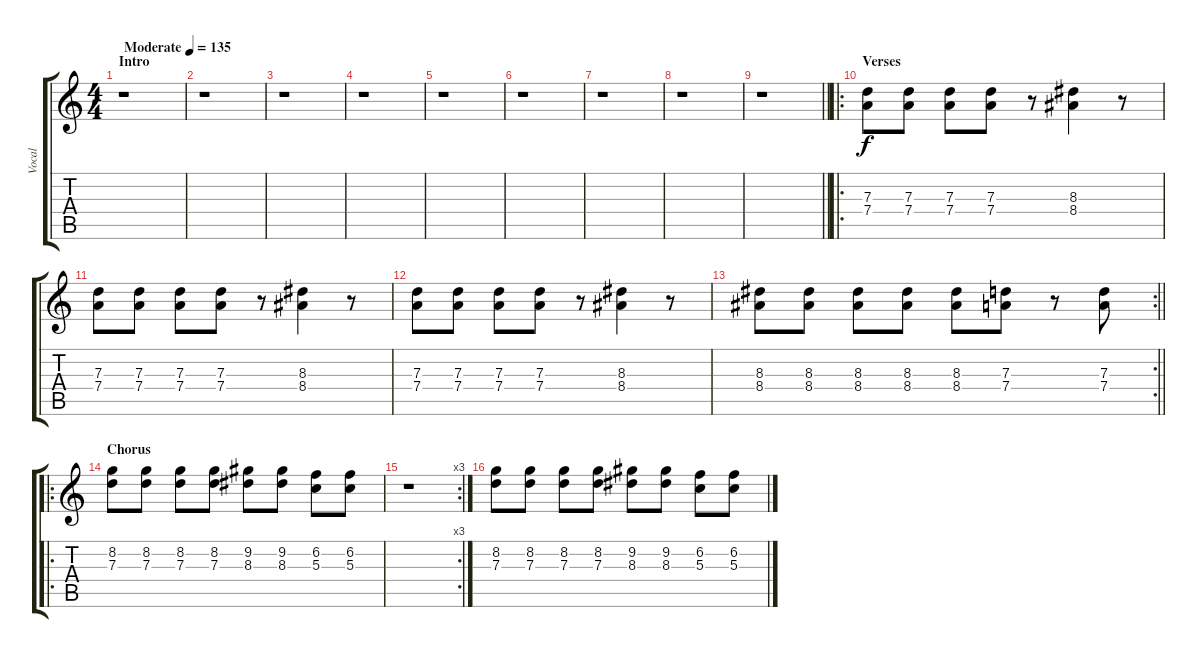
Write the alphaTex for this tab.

\track ("Vocal" "Vocal") {instrument acousticguitarsteel}
\staff {score tabs}
\tuning (E4 B3 G3 D3 A2 E2) {hide}
\ts (4 4)
\section ("" "Intro")
\tempo (135 "Moderate")
\clef g2
\ks c
r.1{dy f instrument acousticguitarsteel} |
r.1 |
r.1 |
r.1 |
r.1 |
r.1 |
r.1 |
r.1 |
\barLineRight lightlight
r.1 |
\ro
\section ("" "Verses")
(7.3 7.4).8 (7.3 7.4).8 (7.3 7.4).8 (7.3 7.4).8 r.8 (8.3 8.4).4 r.8 |
(7.3 7.4).8 (7.3 7.4).8 (7.3 7.4).8 (7.3 7.4).8 r.8 (8.3 8.4).4 r.8 |
(7.3 7.4).8 (7.3 7.4).8 (7.3 7.4).8 (7.3 7.4).8 r.8 (8.3 8.4).4 r.8 |
\rc 2
\barLineRight lightlight
(8.3 8.4).8 (8.3 8.4).8 (8.3 8.4).8 (8.3 8.4).8 (8.3 8.4).8 (7.3 7.4).8 r.8 (7.3 7.4).8 |
\ro
\section ("" "Chorus")
(8.2 7.3).8 (8.2 7.3).8 (8.2 7.3).8 (8.2 7.3).8 (9.2 8.3).8 (9.2 8.3).8 (6.2 5.3).8 (6.2 5.3).8 |
\rc 3
r.1 |
(8.2 7.3).8 (8.2 7.3).8 (8.2 7.3).8 (8.2 7.3).8 (9.2 8.3).8 (9.2 8.3).8 (6.2 5.3).8 (6.2 5.3).8
